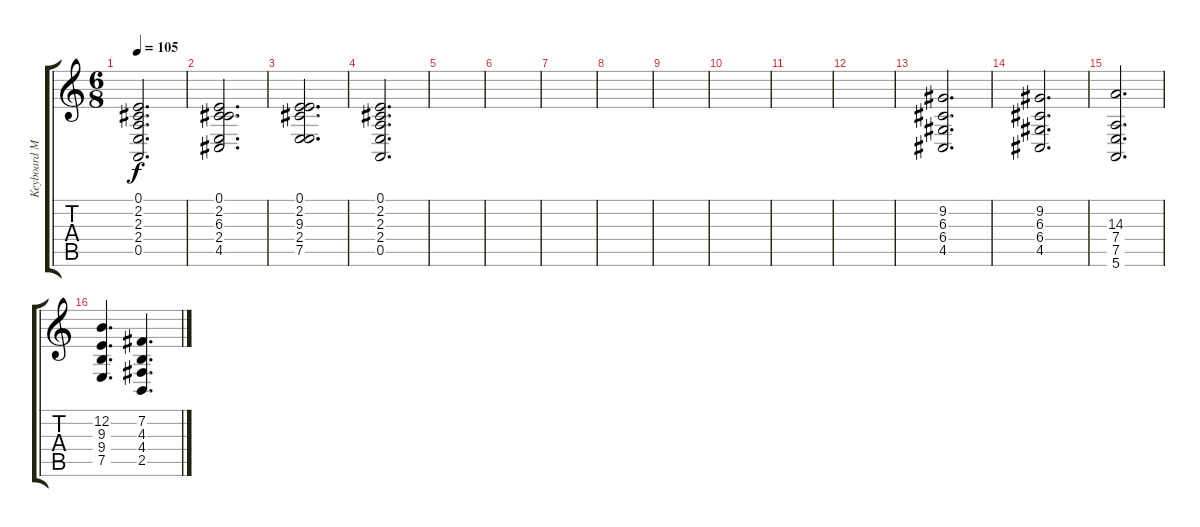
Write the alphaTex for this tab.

\track ("Keyboard Martijn Spierenburg" "Keyboard M") {instrument choiraahs}
\staff {score tabs}
\tuning (E4 B3 G3 D3 A2 E2) {hide}
\ts (6 8)
\tempo 105
\clef g2
\ks c
(0.1 2.2 2.3 2.4 0.5).2{d dy f} |
(0.1 2.2 6.3 2.4 4.5).2{d} |
(0.1 2.2 9.3 2.4 7.5).2{d} |
(0.1 2.2 2.3 2.4 0.5).2{d} |
|
|
|
|
|
|
|
|
(9.2 6.3 6.4 4.5).2{d} |
(9.2 6.3 6.4 4.5).2{d} |
(14.3 7.4 7.5 5.6).2{d} |
(12.2 9.3 9.4 7.5).4{d} (7.2 4.3 4.4 2.5).4{d}
